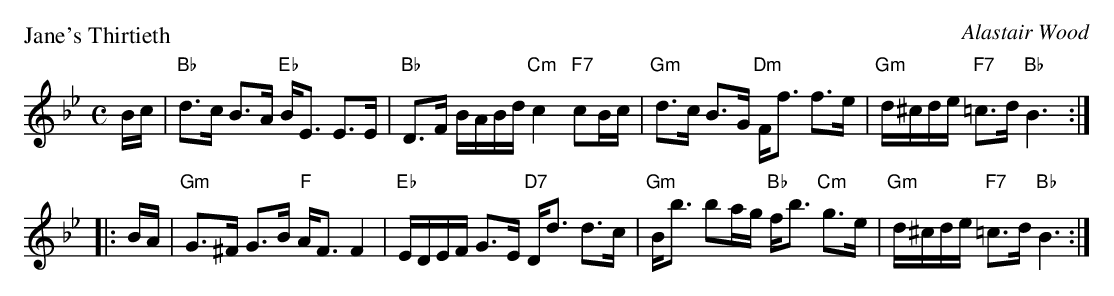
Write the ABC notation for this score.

X:1
P: Jane's Thirtieth
C: Alastair Wood
M: C
L: 1/16
K: Bb
Bc |\
"Bb"d3c B3A "Eb"BE3 E3E | "Bb"D3F BABd "Cm"c4 "F7"c2Bc |\
"Gm"d3c B3G "Dm"Ff3 f3e | "Gm"d^cde "F7"=c3d "Bb"B6 :|
|: BA |\
"Gm"G3^F G3B "F"AF3 F4 | "Eb"EDEF G3E "D7"Dd3 d3c |\
"Gm"Bb3 b2ag "Bb"fb3 "Cm"g3e | "Gm"d^cde "F7"=c3d "Bb"B6 :|
